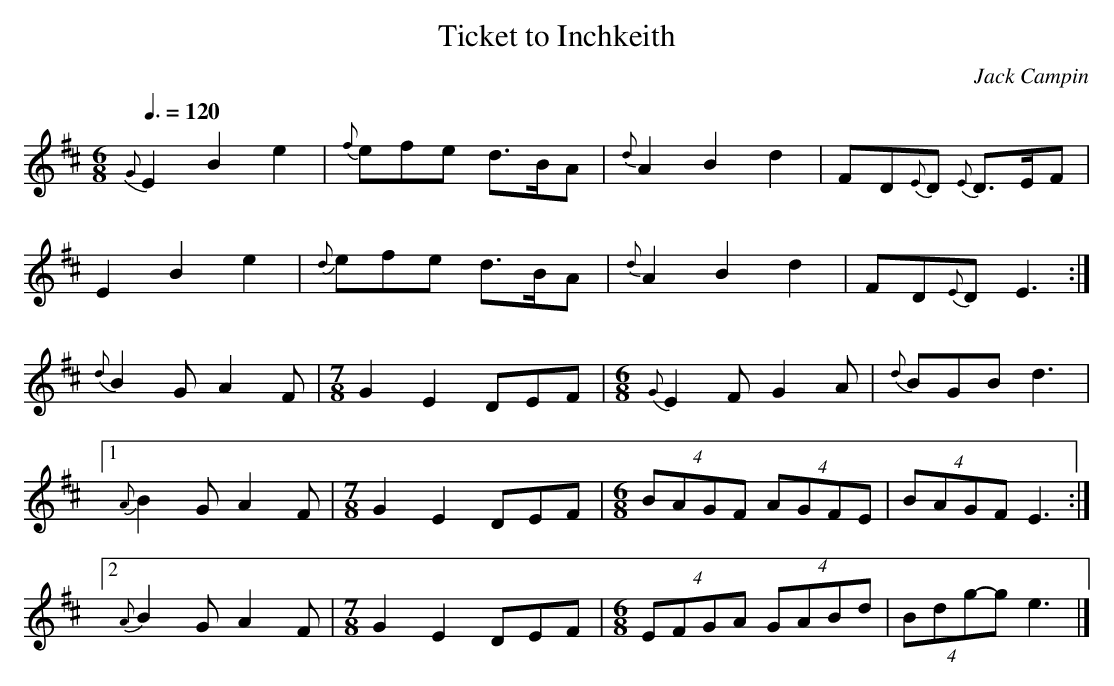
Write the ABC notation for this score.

X:1
T:Ticket to Inchkeith
C:Jack Campin
M:6/8
L:1/8
Q:3/8=120
K:E Dorian
{G}E2 B2 e2|{f}efe d>BA|{d}A2 B2 d2|FD{E}D {E}D>EF|
   E2 B2 e2|{d}efe d>BA|{d}A2 B2 d2|FD{E}D    E3 :|
   {d}B2G A2F|[M:7/8]G2E2 DEF|[M:6/8]{G}E2F    G2A |{d}BGB   d3 |
[1 {A}B2G A2F|[M:7/8]G2E2 DEF|[M:6/8] (4BAGF (4AGFE| (4BAGF  E3:|
[2 {A}B2G A2F|[M:7/8]G2E2 DEF|[M:6/8] (4EFGA (4GABd| (4Bdg-g e3|]
